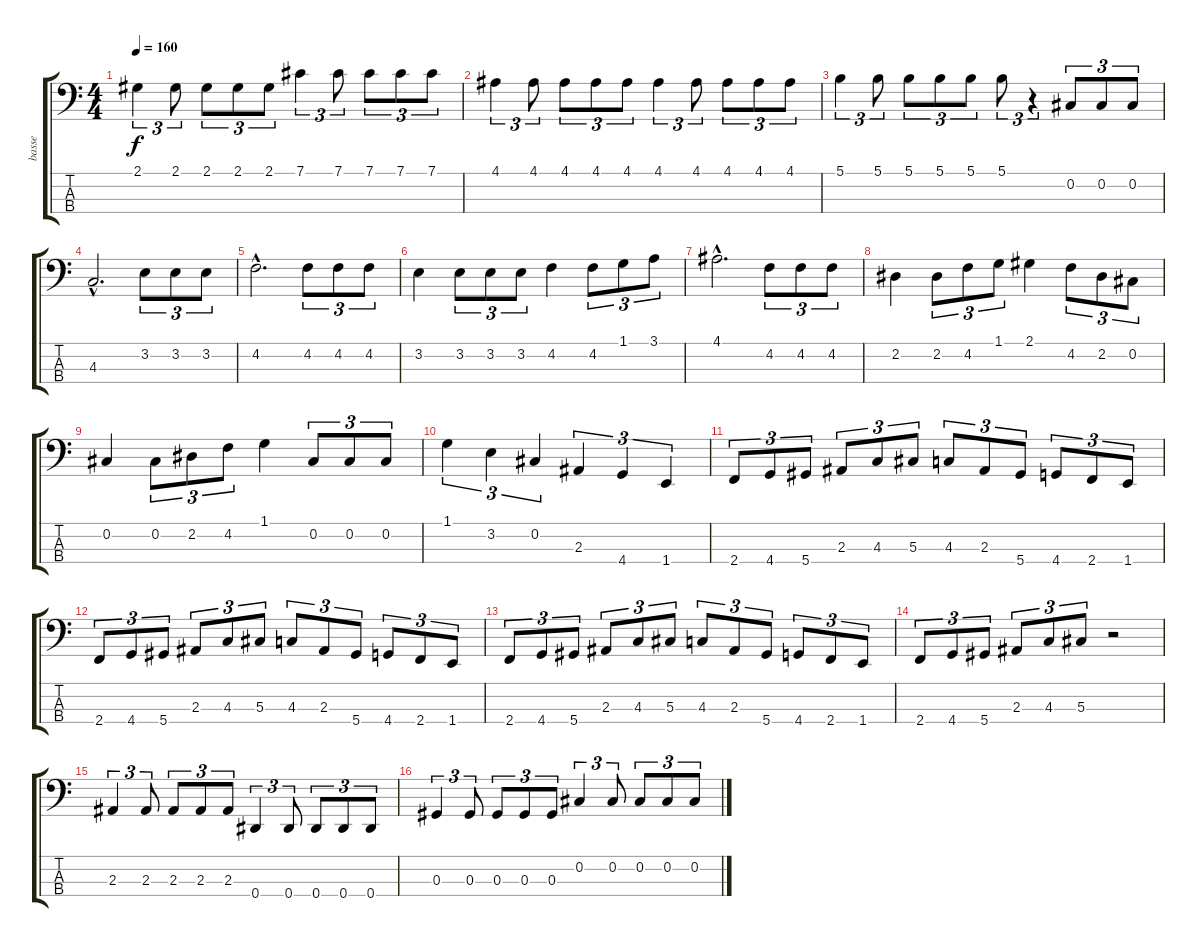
\track ("basse" "basse") {instrument electricbasspick}
\staff {score tabs}
\tuning (Gb2 Db2 Ab1 Eb1) {hide}
\ts (4 4)
\tempo 160
\clef f4
\ks c
2.1.4{tu (3 2) dy f} 2.1.8{tu (3 2)} 2.1.8{tu (3 2)} 2.1.8{tu (3 2)} 2.1.8{tu (3 2)} 7.1.4{tu (3 2)} 7.1.8{tu (3 2)} 7.1.8{tu (3 2)} 7.1.8{tu (3 2)} 7.1.8{tu (3 2)} |
4.1.4{tu (3 2)} 4.1.8{tu (3 2)} 4.1.8{tu (3 2)} 4.1.8{tu (3 2)} 4.1.8{tu (3 2)} 4.1.4{tu (3 2)} 4.1.8{tu (3 2)} 4.1.8{tu (3 2)} 4.1.8{tu (3 2)} 4.1.8{tu (3 2)} |
5.1.4{tu (3 2)} 5.1.8{tu (3 2)} 5.1.8{tu (3 2)} 5.1.8{tu (3 2)} 5.1.8{tu (3 2)} 5.1.8{tu (3 2)} r.4{tu (3 2)} 0.2.8{tu (3 2)} 0.2.8{tu (3 2)} 0.2.8{tu (3 2)} |
4.3{hac}.2{d} 3.2.8{tu (3 2)} 3.2.8{tu (3 2)} 3.2.8{tu (3 2)} |
4.2{hac}.2{d} 4.2.8{tu (3 2)} 4.2.8{tu (3 2)} 4.2.8{tu (3 2)} |
3.2.4 3.2.8{tu (3 2)} 3.2.8{tu (3 2)} 3.2.8{tu (3 2)} 4.2.4 4.2.8{tu (3 2)} 1.1.8{tu (3 2)} 3.1.8{tu (3 2)} |
4.1{hac}.2{d} 4.2.8{tu (3 2)} 4.2.8{tu (3 2)} 4.2.8{tu (3 2)} |
2.2.4 2.2.8{tu (3 2)} 4.2.8{tu (3 2)} 1.1.8{tu (3 2)} 2.1.4 4.2.8{tu (3 2)} 2.2.8{tu (3 2)} 0.2.8{tu (3 2)} |
0.2.4 0.2.8{tu (3 2)} 2.2.8{tu (3 2)} 4.2.8{tu (3 2)} 1.1.4 0.2.8{tu (3 2)} 0.2.8{tu (3 2)} 0.2.8{tu (3 2)} |
1.1.4{tu (3 2)} 3.2.4{tu (3 2)} 0.2.4{tu (3 2)} 2.3.4{tu (3 2)} 4.4.4{tu (3 2)} 1.4.4{tu (3 2)} |
2.4.8{tu (3 2)} 4.4.8{tu (3 2)} 5.4.8{tu (3 2)} 2.3.8{tu (3 2)} 4.3.8{tu (3 2)} 5.3.8{tu (3 2)} 4.3.8{tu (3 2)} 2.3.8{tu (3 2)} 5.4.8{tu (3 2)} 4.4.8{tu (3 2)} 2.4.8{tu (3 2)} 1.4.8{tu (3 2)} |
2.4.8{tu (3 2)} 4.4.8{tu (3 2)} 5.4.8{tu (3 2)} 2.3.8{tu (3 2)} 4.3.8{tu (3 2)} 5.3.8{tu (3 2)} 4.3.8{tu (3 2)} 2.3.8{tu (3 2)} 5.4.8{tu (3 2)} 4.4.8{tu (3 2)} 2.4.8{tu (3 2)} 1.4.8{tu (3 2)} |
2.4.8{tu (3 2)} 4.4.8{tu (3 2)} 5.4.8{tu (3 2)} 2.3.8{tu (3 2)} 4.3.8{tu (3 2)} 5.3.8{tu (3 2)} 4.3.8{tu (3 2)} 2.3.8{tu (3 2)} 5.4.8{tu (3 2)} 4.4.8{tu (3 2)} 2.4.8{tu (3 2)} 1.4.8{tu (3 2)} |
2.4.8{tu (3 2)} 4.4.8{tu (3 2)} 5.4.8{tu (3 2)} 2.3.8{tu (3 2)} 4.3.8{tu (3 2)} 5.3.8{tu (3 2)} r.2 |
2.3.4{tu (3 2)} 2.3.8{tu (3 2)} 2.3.8{tu (3 2)} 2.3.8{tu (3 2)} 2.3.8{tu (3 2)} 0.4.4{tu (3 2)} 0.4.8{tu (3 2)} 0.4.8{tu (3 2)} 0.4.8{tu (3 2)} 0.4.8{tu (3 2)} |
0.3.4{tu (3 2)} 0.3.8{tu (3 2)} 0.3.8{tu (3 2)} 0.3.8{tu (3 2)} 0.3.8{tu (3 2)} 0.2.4{tu (3 2)} 0.2.8{tu (3 2)} 0.2.8{tu (3 2)} 0.2.8{tu (3 2)} 0.2.8{tu (3 2)}
